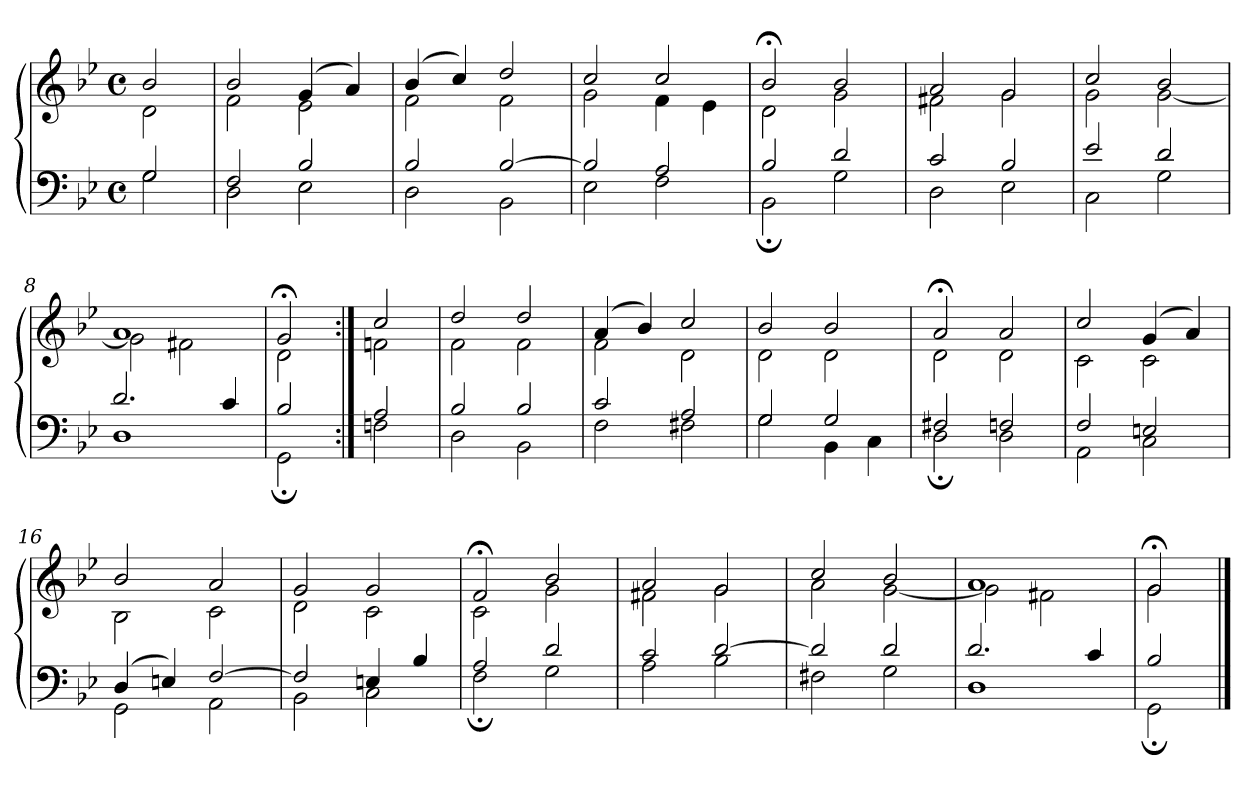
**kern	**kern
*part1	*part1
*staff2	*staff1
*clefF4	*clefG2
*k[b-e-]	*k[b-e-]
*M4/4	*M4/4
*met(c)	*met(c)
=1	=1
*^	*^
2G	2G	2b-	2d
=2	=2	=2	=2
2F	2D	2b-	2f
2B-	2E-	(4g	2e-
.	.	4a)	.
=3	=3	=3	=3
2B-	2D	(4b-	2f
.	.	4cc)	.
[2B-	2BB-	2dd	2f
=4	=4	=4	=4
2B-]	2E-	2cc	2g
2A	2F	2cc	4f
.	.	.	4e-
=5	=5	=5	=5
2B-	2BB-;	2b-;<	2d
2d	2G	2b-	2g
=6	=6	=6	=6
2c	2D	2a	2f#X
2B-	2E-	2g	2g
=7	=7	=7	=7
2e-	2C	2cc	2g
2d	2G	2b-	[2g
=8	=8	=8	=8
2.d	1D	1a	2g]
.	.	.	2f#X
4c	.	.	.
!!LO:LB:g=z	!!
=9	=9	=9	=9
2B-	2GG;	2g;<	2d
=10:|!	=10:|!	=10:|!	=10:|!
2A	2Fn	2cc	2fn
=11	=11	=11	=11
2B-	2D	2dd	2f
2B-	2BB-	2dd	2f
=12	=12	=12	=12
2c	2F	(4a	2f
.	.	4b-)	.
2A	2F#X	2cc	2d
=13	=13	=13	=13
2G	2G	2b-	2d
2G	4BB-	2b-	2d
.	4C	.	.
=14	=14	=14	=14
2F#X	2D;	2a;<	2d
2Fn	2D	2a	2d
=15	=15	=15	=15
2F	2AA	2cc	2c
2En	2C	(4g	2c
.	.	4a)	.
=16	=16	=16	=16
(4D	2GG	2b-	2B-
4En)	.	.	.
[2F	2AA	2a	2c
!!LO:LB:g=z	!!
=17	=17	=17	=17
2F]	2BB-	2g	2d
4En	2C	2g	2c
4B-	.	.	.
=18	=18	=18	=18
2A	2F;	2f;<	2c
2d	2G	2b-	2g
=19	=19	=19	=19
2c	2A	2a	2f#X
[2d	2B-	2g	2g
=20	=20	=20	=20
2d]	2F#X	2cc	2a
2d	2G	2b-	[2g
=21	=21	=21	=21
2.d	1D	1a	2g]
.	.	.	2f#X
4c	.	.	.
=22	=22	=22	=22
2B-	2GG;	2g;<	2g
*v	*v	*	*
*	*v	*v
==	==
*-	*-
